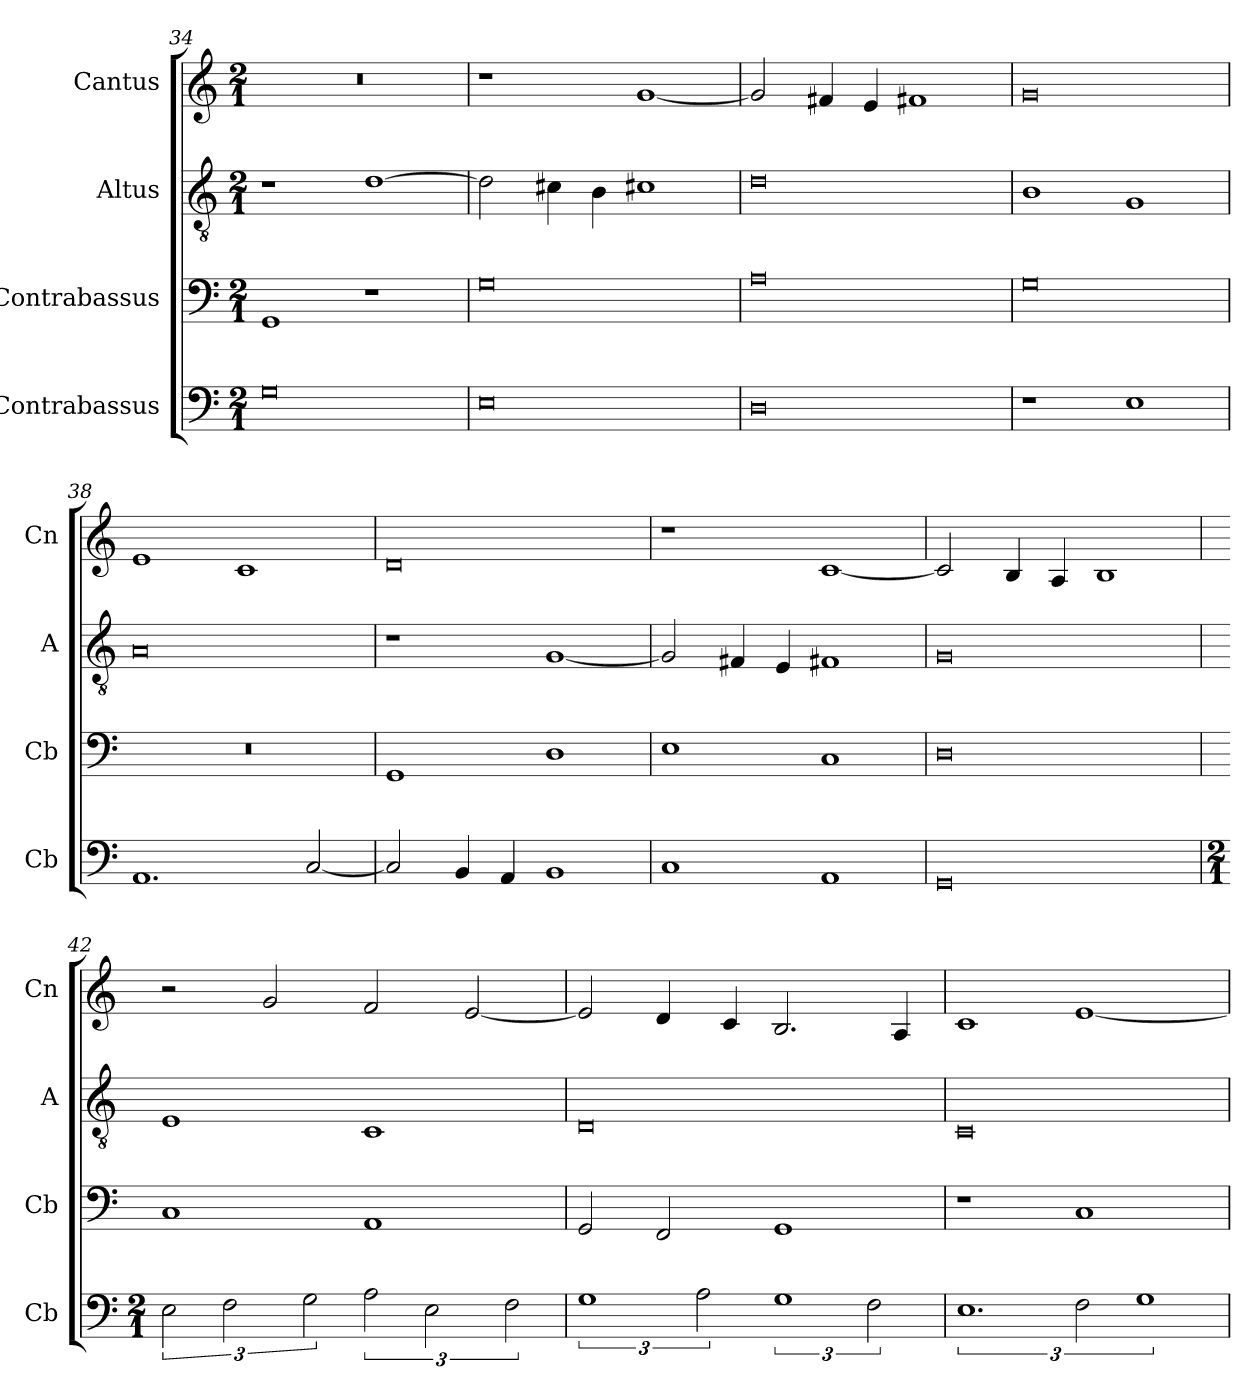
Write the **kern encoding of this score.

**kern	**kern	**kern	**kern
*part4	*part3	*part2	*part1
*staff4	*staff3	*staff2	*staff1
*I"Contrabassus	*I"Contrabassus	*I"Altus	*I"Cantus
*I'Cb	*I'Cb	*I'A	*I'Cn
*clefF4	*clefF4	*clefGv2	*clefG2
*k[]	*k[]	*k[]	*k[]
*M2/1	*M2/1	*M2/1	*M2/1
=34	=34	=34	=34
0G	1GG	1r	0r
.	1r	[1d	.
=35	=35	=35	=35
0E	0G	2d\]	1r
.	.	4c#X\	.
.	.	4B\	.
.	.	1c#X	[1g
=36	=36	=36	=36
0D	0A	0d	2g/]
.	.	.	4f#X/
.	.	.	4e/
.	.	.	1f#X
=37	=37	=37	=37
1r	0G	1B	0g
1E	.	1G	.
=38	=38	=38	=38
1.AA	0r	0A	1e
.	.	.	1c
[2C/	.	.	.
=39	=39	=39	=39
2C/]	1GG	1r	0d
4BB/	.	.	.
4AA/	.	.	.
1BB	1D	[1G	.
=40	=40	=40	=40
1C	1E	2G/]	1r
.	.	4F#X/	.
.	.	4E/	.
1AA	1C	1F#X	[1c
=41	=41	=41	=41
0GG	0D	0G	2c/]
.	.	.	4B/
.	.	.	4A/
.	.	.	1B
=42	=42	=42	=42
*M2/1	*	*	*
3E\	1C	1E	2r
3F\	.	.	.
.	.	.	2g/
3G\	.	.	.
3A\	1AA	1C	2f/
3E\	.	.	.
.	.	.	[2e/
3F\	.	.	.
=43	=43	=43	=43
3%2G	2GG/	0D	2e/]
.	2FF/	.	4d/
3A\	.	.	.
.	.	.	4c/
3%2G	1GG	.	2.B/
3F\	.	.	.
.	.	.	4A/
=44	=44	=44	=44
3%2.E	1r	0C	1c
3F\	1C	.	[1e
3%2G	.	.	.
=	=	=	=
*-	*-	*-	*-
